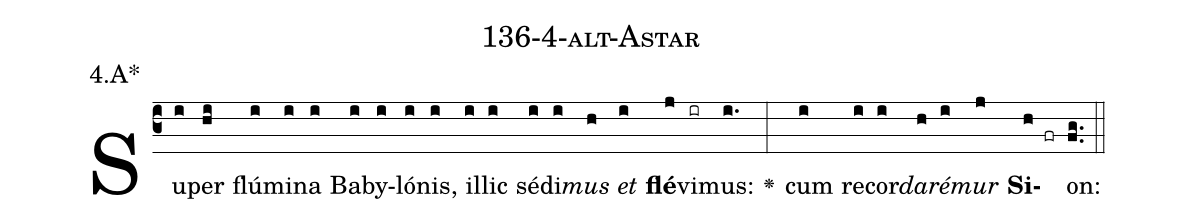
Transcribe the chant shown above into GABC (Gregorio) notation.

name: 136-4-alt-Astar;
annotation: 4.A*;
%%
(c3)Su(i)per(hi) flú(i)mi(i)na(i) Ba(i)by(i)ló(i)nis,(i) il(i)lic(i) sé(i)di(i)<i>mus</i>(h) <i>et</i>(i) <b>flé</b>(j)vi(ir)mus:(i.) <v>\greheightstar</v>(:) cum(i) re(i)cor(i)<i>da</i>(h)<i>ré</i>(i)<i>mur</i>(j) <b>Si</b>(h fr)on:(fg..) (::)


%E(i) u(h) o(i) u(j) a(h) e.(fg..) (::)
